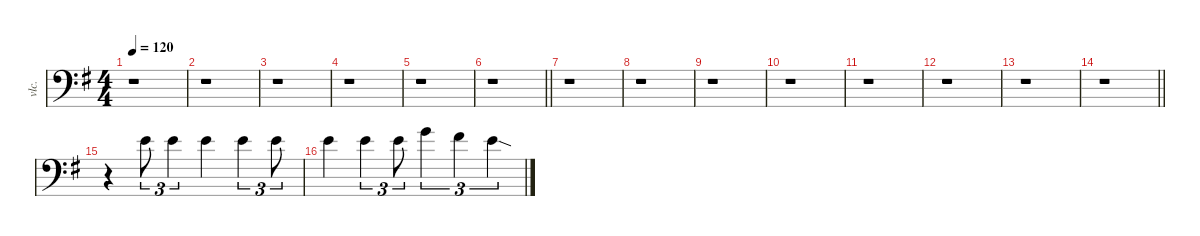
\defaultSystemsLayout 4
\hideDynamics
\bracketExtendMode nobrackets
\otherSystemsTrackNameOrientation horizontal
\track ("Voz" "vlc.") {defaultSystemsLayout 16 instrument cello}
\staff {score}
\tuning (E4 B3 G3 D3 A2 E2)
\ts (4 4)
\tempo 120
\clef f4
\ks g
r.1{dy f beam Down} |
r.1{beam Down} |
r.1{beam Down} |
r.1{beam Down} |
r.1{beam Down} |
\barLineRight lightlight
r.1{beam Down} |
r.1{beam Down} |
r.1{beam Down} |
r.1{beam Down} |
r.1{beam Down} |
r.1{beam Down} |
r.1{beam Down} |
r.1{beam Down} |
\barLineRight lightlight
r.1{beam Down} |
r.4{beam Down} 0.1{acc forcenatural}.8{tu (3 2) beam Down} 0.1{acc forcenatural}.4{tu (3 2) beam Down} 0.1{acc forcenatural}.4{beam Down} 0.1{acc forcenatural}.4{tu (3 2) beam Down} 0.1{acc forcenatural}.8{tu (3 2) beam Down} |
0.1{acc forcenatural}.4{beam Down} 0.1{acc forcenatural}.4{tu (3 2) beam Down} 0.1{acc forcenatural}.8{tu (3 2) beam Down} 3.1{acc forcenatural}.4{tu (3 2) beam Down} 2.1{acc #}.4{tu (3 2) beam Down} 0.1{sod acc forcenatural}.4{tu (3 2) beam Down}
